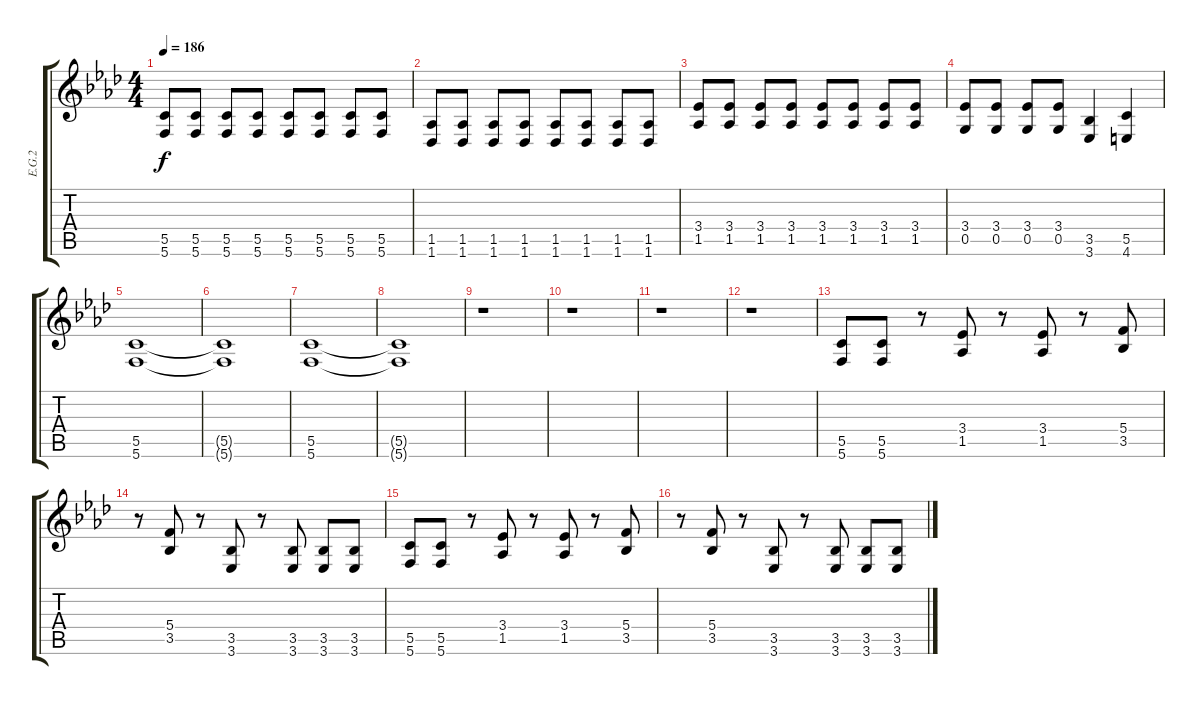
\track ("E.G.2" "E.G.2") {instrument distortionguitar}
\staff {score tabs}
\tuning (D4 A3 F3 C3 G2 C2) {hide}
\ts (4 4)
\tempo 186
\clef g2
\ks ab
(5.5 5.6).8{dy f} (5.5 5.6).8 (5.5 5.6).8 (5.5 5.6).8 (5.5 5.6).8 (5.5 5.6).8 (5.5 5.6).8 (5.5 5.6).8 |
(1.5 1.6).8 (1.5 1.6).8 (1.5 1.6).8 (1.5 1.6).8 (1.5 1.6).8 (1.5 1.6).8 (1.5 1.6).8 (1.5 1.6).8 |
(3.4 1.5).8 (3.4 1.5).8 (3.4 1.5).8 (3.4 1.5).8 (3.4 1.5).8 (3.4 1.5).8 (3.4 1.5).8 (3.4 1.5).8 |
(3.4 0.5).8 (3.4 0.5).8 (3.4 0.5).8 (3.4 0.5).8 (3.5 3.6).4 (5.5 4.6).4 |
(5.5 5.6).1 |
(5.5{t} 5.6{t}).1 |
(5.5 5.6).1 |
(5.5{t} 5.6{t}).1 |
r.1 |
r.1 |
r.1 |
r.1 |
(5.5 5.6).8 (5.5 5.6).8 r.8 (3.4 1.5).8 r.8 (3.4 1.5).8 r.8 (5.4 3.5).8 |
r.8 (5.4 3.5).8 r.8 (3.5 3.6).8 r.8 (3.5 3.6).8 (3.5 3.6).8 (3.5 3.6).8 |
(5.5 5.6).8 (5.5 5.6).8 r.8 (3.4 1.5).8 r.8 (3.4 1.5).8 r.8 (5.4 3.5).8 |
r.8 (5.4 3.5).8 r.8 (3.5 3.6).8 r.8 (3.5 3.6).8 (3.5 3.6).8 (3.5 3.6).8
